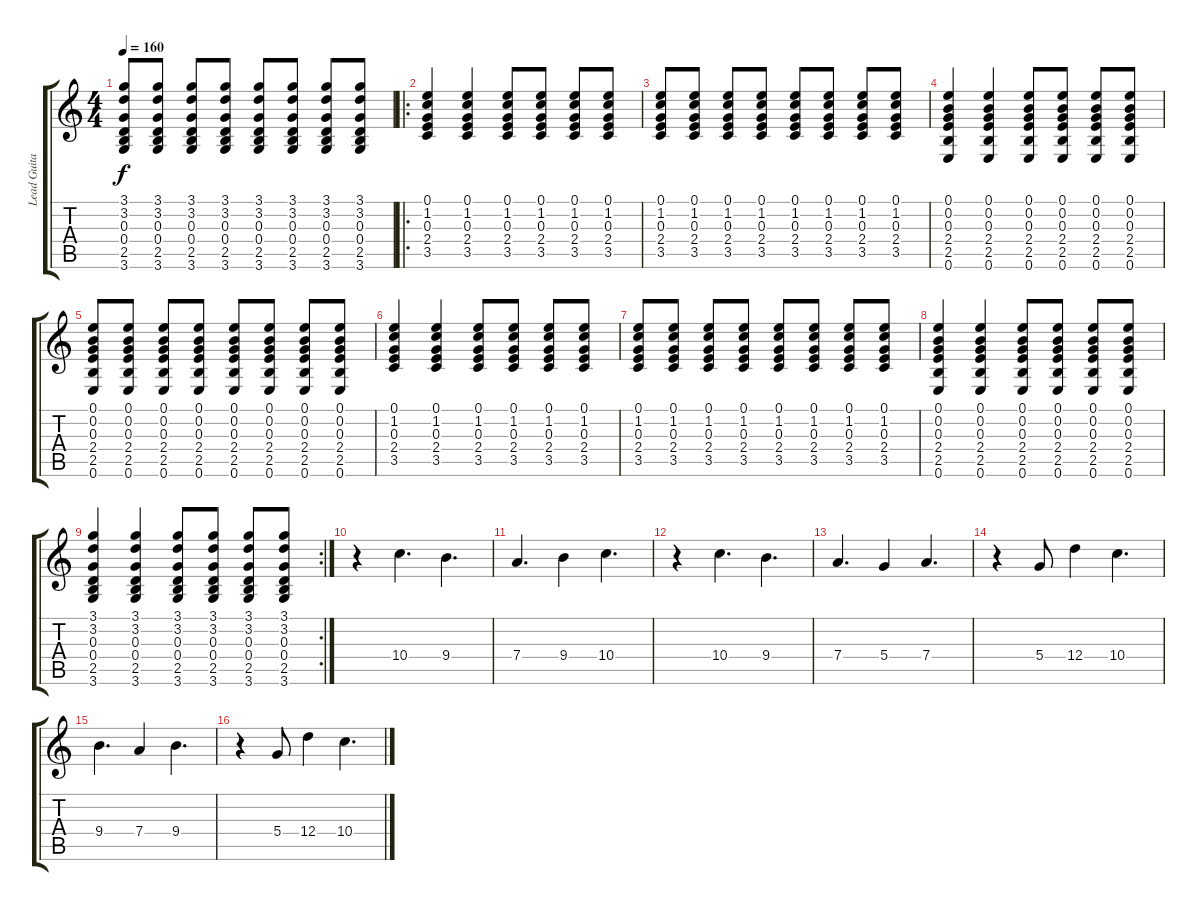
\track ("Lead Guitar" "Lead Guita") {instrument acousticguitarsteel}
\staff {score tabs}
\tuning (E4 B3 G3 D3 A2 E2) {hide}
\ts (4 4)
\tempo 160
\clef g2
\ks c
(3.1 3.2 0.3 0.4 2.5 3.6).8{dy f} (3.1 3.2 0.3 0.4 2.5 3.6).8 (3.1 3.2 0.3 0.4 2.5 3.6).8 (3.1 3.2 0.3 0.4 2.5 3.6).8 (3.1 3.2 0.3 0.4 2.5 3.6).8 (3.1 3.2 0.3 0.4 2.5 3.6).8 (3.1 3.2 0.3 0.4 2.5 3.6).8 (3.1 3.2 0.3 0.4 2.5 3.6).8 |
\ro
(0.1 1.2 0.3 2.4 3.5).4 (0.1 1.2 0.3 2.4 3.5).4 (0.1 1.2 0.3 2.4 3.5).8 (0.1 1.2 0.3 2.4 3.5).8 (0.1 1.2 0.3 2.4 3.5).8 (0.1 1.2 0.3 2.4 3.5).8 |
(0.1 1.2 0.3 2.4 3.5).8 (0.1 1.2 0.3 2.4 3.5).8 (0.1 1.2 0.3 2.4 3.5).8 (0.1 1.2 0.3 2.4 3.5).8 (0.1 1.2 0.3 2.4 3.5).8 (0.1 1.2 0.3 2.4 3.5).8 (0.1 1.2 0.3 2.4 3.5).8 (0.1 1.2 0.3 2.4 3.5).8 |
(0.1 0.2 0.3 2.4 2.5 0.6).4 (0.1 0.2 0.3 2.4 2.5 0.6).4 (0.1 0.2 0.3 2.4 2.5 0.6).8 (0.1 0.2 0.3 2.4 2.5 0.6).8 (0.1 0.2 0.3 2.4 2.5 0.6).8 (0.1 0.2 0.3 2.4 2.5 0.6).8 |
(0.1 0.2 0.3 2.4 2.5 0.6).8 (0.1 0.2 0.3 2.4 2.5 0.6).8 (0.1 0.2 0.3 2.4 2.5 0.6).8 (0.1 0.2 0.3 2.4 2.5 0.6).8 (0.1 0.2 0.3 2.4 2.5 0.6).8 (0.1 0.2 0.3 2.4 2.5 0.6).8 (0.1 0.2 0.3 2.4 2.5 0.6).8 (0.1 0.2 0.3 2.4 2.5 0.6).8 |
(0.1 1.2 0.3 2.4 3.5).4 (0.1 1.2 0.3 2.4 3.5).4 (0.1 1.2 0.3 2.4 3.5).8 (0.1 1.2 0.3 2.4 3.5).8 (0.1 1.2 0.3 2.4 3.5).8 (0.1 1.2 0.3 2.4 3.5).8 |
(0.1 1.2 0.3 2.4 3.5).8 (0.1 1.2 0.3 2.4 3.5).8 (0.1 1.2 0.3 2.4 3.5).8 (0.1 1.2 0.3 2.4 3.5).8 (0.1 1.2 0.3 2.4 3.5).8 (0.1 1.2 0.3 2.4 3.5).8 (0.1 1.2 0.3 2.4 3.5).8 (0.1 1.2 0.3 2.4 3.5).8 |
(0.1 0.2 0.3 2.4 2.5 0.6).4 (0.1 0.2 0.3 2.4 2.5 0.6).4 (0.1 0.2 0.3 2.4 2.5 0.6).8 (0.1 0.2 0.3 2.4 2.5 0.6).8 (0.1 0.2 0.3 2.4 2.5 0.6).8 (0.1 0.2 0.3 2.4 2.5 0.6).8 |
\rc 2
(3.1 3.2 0.3 0.4 2.5 3.6).4 (3.1 3.2 0.3 0.4 2.5 3.6).4 (3.1 3.2 0.3 0.4 2.5 3.6).8 (3.1 3.2 0.3 0.4 2.5 3.6).8 (3.1 3.2 0.3 0.4 2.5 3.6).8 (3.1 3.2 0.3 0.4 2.5 3.6).8 |
r.4 10.4.4{d} 9.4.4{d} |
7.4.4{d} 9.4.4 10.4.4{d} |
r.4 10.4.4{d} 9.4.4{d} |
7.4.4{d} 5.4.4 7.4.4{d} |
r.4 5.4.8 12.4.4 10.4.4{d} |
9.4.4{d} 7.4.4 9.4.4{d} |
r.4 5.4.8 12.4.4 10.4.4{d}
